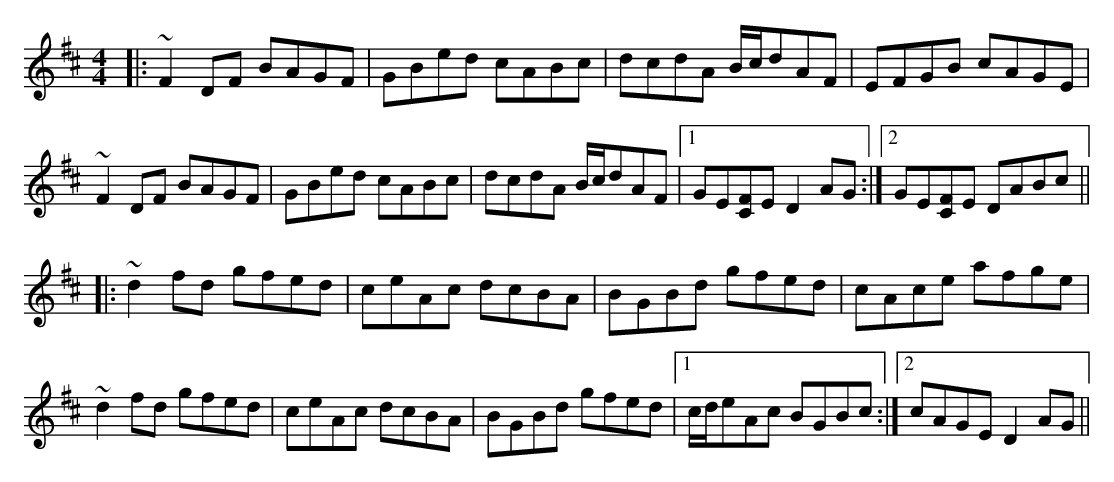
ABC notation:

X:1
M:4/4
K:D
|:~F2DF BAGF|GBed cABc|dcdA B/c/dAF|EFGB cAGE|
~F2DF BAGF|GBed cABc|dcdA B/c/dAF|1 GE[FC]E D2AG:|2 GE[FC]E DABc||
|:~d2fd gfed|ceAc dcBA|BGBd gfed|cAce afge|
~d2fd gfed|ceAc dcBA|BGBd gfed|1 c/d/eAc BGBc:|2 cAGE D2AG||
